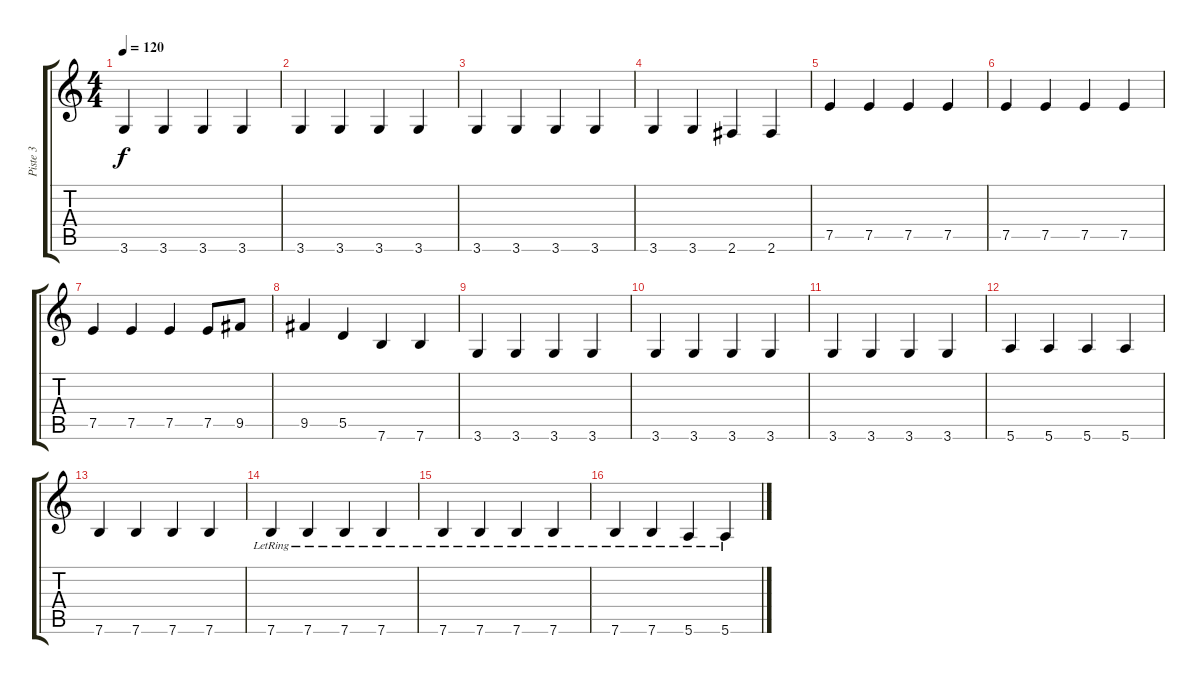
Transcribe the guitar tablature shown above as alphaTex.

\track ("Piste 3" "Piste 3") {instrument electricbassfinger}
\staff {score tabs}
\tuning (E4 B3 G3 D3 A2 E2) {hide}
\ts (4 4)
\tempo 120
\clef g2
\ks c
3.6.4{dy f} 3.6.4 3.6.4 3.6.4 |
3.6.4 3.6.4 3.6.4 3.6.4 |
3.6.4 3.6.4 3.6.4 3.6.4 |
3.6.4 3.6.4 2.6.4 2.6.4 |
7.5.4 7.5.4 7.5.4 7.5.4 |
7.5.4 7.5.4 7.5.4 7.5.4 |
7.5.4 7.5.4 7.5.4 7.5.8 9.5.8 |
9.5.4 5.5.4 7.6.4 7.6.4 |
3.6.4 3.6.4 3.6.4 3.6.4 |
3.6.4 3.6.4 3.6.4 3.6.4 |
3.6.4 3.6.4 3.6.4 3.6.4 |
5.6.4 5.6.4 5.6.4 5.6.4 |
7.6.4 7.6.4 7.6.4 7.6.4 |
7.6{lr}.4 7.6{lr}.4 7.6{lr}.4 7.6{lr}.4 |
7.6{lr}.4 7.6{lr}.4 7.6{lr}.4 7.6{lr}.4 |
7.6{lr}.4 7.6{lr}.4 5.6{lr}.4 5.6{lr}.4
